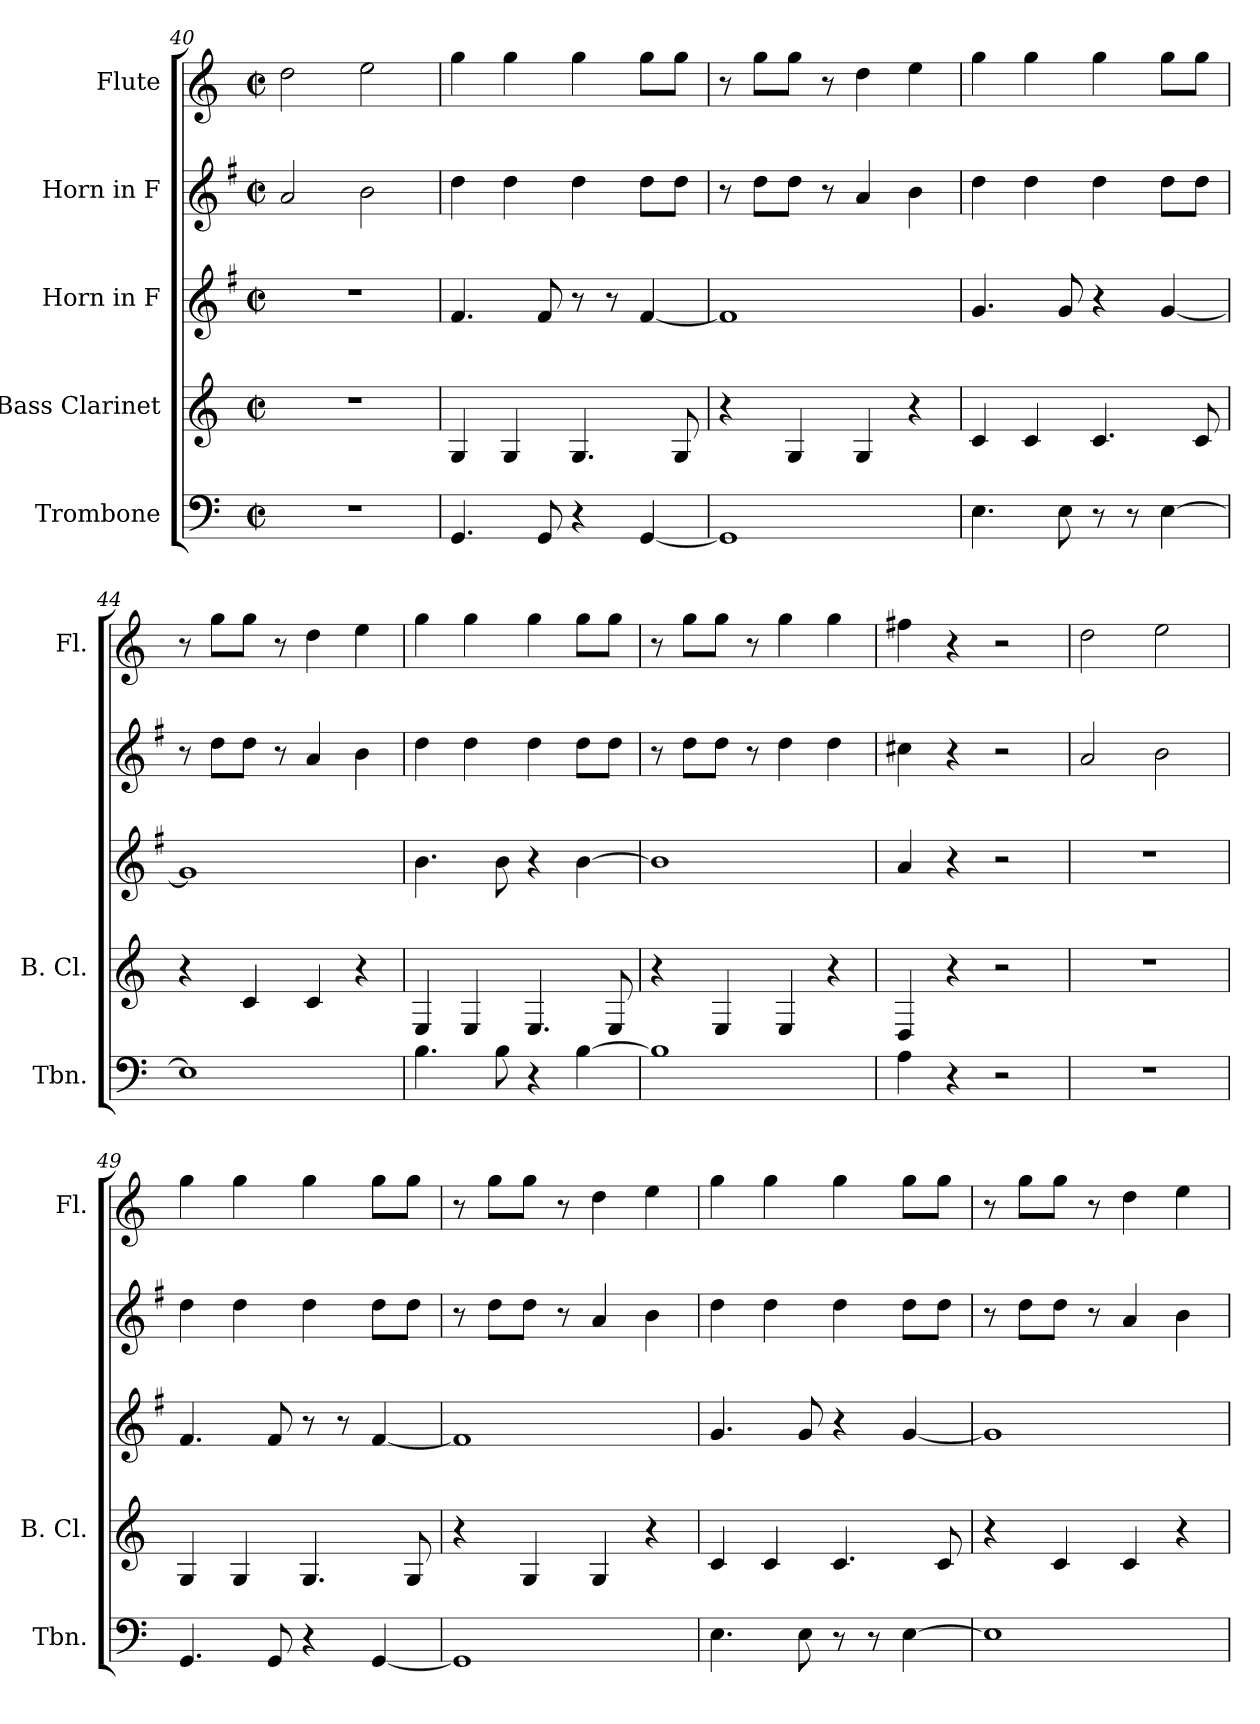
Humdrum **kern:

**kern	**kern	**kern	**kern	**kern
*part5	*part4	*part3	*part2	*part1
*staff5	*staff4	*staff3	*staff2	*staff1
*I"Trombone	*I"Bass Clarinet	*I"Horn in F	*I"Horn in F	*I"Flute
*I'Tbn.	*I'B. Cl.	*	*	*I'Fl.
*clefF4	*clefG2	*clefG2	*clefG2	*clefG2
*	*ITrd8c14	*ITrd4c7	*ITrd4c7	*
*k[]	*k[]	*k[]	*k[]	*k[]
*M2/2	*M2/2	*M2/2	*M2/2	*M2/2
*met(c|)	*met(c|)	*met(c|)	*met(c|)	*met(c|)
=40	=40	=40	=40	=40
1r	1r	1r	2d/	2dd\
.	.	.	2e\	2ee\
=41	=41	=41	=41	=41
4.GG/	4GG/	4.B/	4g\	4gg\
.	4GG/	.	4g\	4gg\
8GG/	.	8B/	.	.
4r	4.GG/	8r	4g\	4gg\
.	.	8r	.	.
[4GG/	.	[4B/	8g\L	8gg\L
.	8GG/	.	8g\J	8gg\J
!!LO:PB:g=z
=42	=42	=42	=42	=42
1GG]	4r	1B]	8r	8r
.	.	.	8g\L	8gg\L
.	4GG/	.	8g\J	8gg\J
.	.	.	8r	8r
.	4GG/	.	4d/	4dd\
.	4r	.	4e\	4ee\
=43	=43	=43	=43	=43
4.E\	4C/	4.c/	4g\	4gg\
.	4C/	.	4g\	4gg\
8E\	.	8c/	.	.
8r	4.C/	4r	4g\	4gg\
8r	.	.	.	.
[4E\	.	[4c/	8g\L	8gg\L
.	8C/	.	8g\J	8gg\J
=44	=44	=44	=44	=44
1E]	4r	1c]	8r	8r
.	.	.	8g\L	8gg\L
.	4C/	.	8g\J	8gg\J
.	.	.	8r	8r
.	4C/	.	4d/	4dd\
.	4r	.	4e\	4ee\
=45	=45	=45	=45	=45
4.B\	4EE/	4.e\	4g\	4gg\
.	4EE/	.	4g\	4gg\
8B\	.	8e\	.	.
4r	4.EE/	4r	4g\	4gg\
[4B\	.	[4e\	8g\L	8gg\L
.	8EE/	.	8g\J	8gg\J
=46	=46	=46	=46	=46
1B]	4r	1e]	8r	8r
.	.	.	8g\L	8gg\L
.	4EE/	.	8g\J	8gg\J
.	.	.	8r	8r
.	4EE/	.	4g\	4gg\
.	4r	.	4g\	4gg\
=47	=47	=47	=47	=47
4A\	4DD/	4d/	4f#X\	4ff#X\
4r	4r	4r	4r	4r
2r	2r	2r	2r	2r
=48	=48	=48	=48	=48
1r	1r	1r	2d/	2dd\
.	.	.	2e\	2ee\
!!LO:LB:g=z
=49	=49	=49	=49	=49
4.GG/	4GG/	4.B/	4g\	4gg\
.	4GG/	.	4g\	4gg\
8GG/	.	8B/	.	.
4r	4.GG/	8r	4g\	4gg\
.	.	8r	.	.
[4GG/	.	[4B/	8g\L	8gg\L
.	8GG/	.	8g\J	8gg\J
=50	=50	=50	=50	=50
1GG]	4r	1B]	8r	8r
.	.	.	8g\L	8gg\L
.	4GG/	.	8g\J	8gg\J
.	.	.	8r	8r
.	4GG/	.	4d/	4dd\
.	4r	.	4e\	4ee\
=51	=51	=51	=51	=51
4.E\	4C/	4.c/	4g\	4gg\
.	4C/	.	4g\	4gg\
8E\	.	8c/	.	.
8r	4.C/	4r	4g\	4gg\
8r	.	.	.	.
[4E\	.	[4c/	8g\L	8gg\L
.	8C/	.	8g\J	8gg\J
=52	=52	=52	=52	=52
1E]	4r	1c]	8r	8r
.	.	.	8g\L	8gg\L
.	4C/	.	8g\J	8gg\J
.	.	.	8r	8r
.	4C/	.	4d/	4dd\
.	4r	.	4e\	4ee\
=	=	=	=	=
*-	*-	*-	*-	*-
